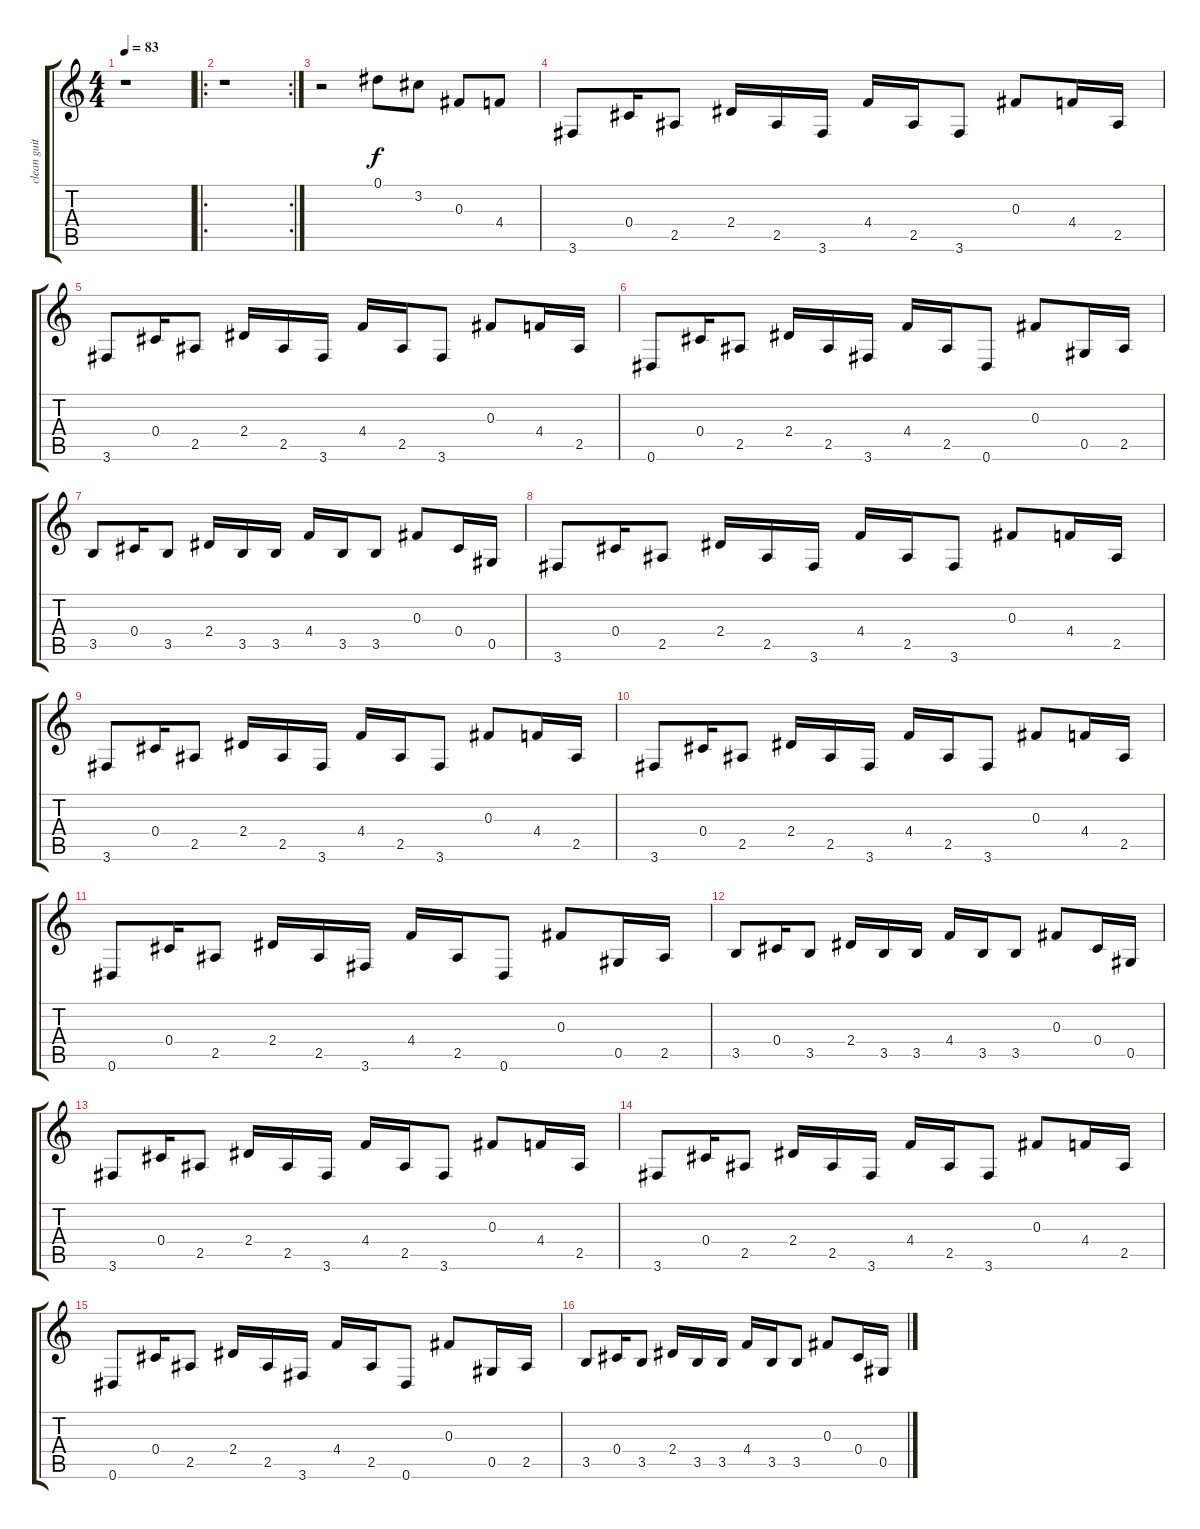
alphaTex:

\track ("clean guitar" "clean guit") {instrument electricguitarclean}
\staff {score tabs}
\tuning (Eb4 Bb3 Gb3 Db3 Ab2 Eb2) {hide}
\ts (4 4)
\tempo 83
\clef g2
\ks c
r.1{dy f instrument electricguitarclean} |
\ro
\rc 2
r.1 |
r.2 0.1.8 3.2.8 0.3.8 4.4.8 |
3.6.8 0.4.16 2.5.8 2.4.16 2.5.16 3.6.16 4.4.16 2.5.16 3.6.8 0.3.8 4.4.16 2.5.16 |
3.6.8 0.4.16 2.5.8 2.4.16 2.5.16 3.6.16 4.4.16 2.5.16 3.6.8 0.3.8 4.4.16 2.5.16 |
0.6.8 0.4.16 2.5.8 2.4.16 2.5.16 3.6.16 4.4.16 2.5.16 0.6.8 0.3.8 0.5.16 2.5.16 |
3.5.8 0.4.16 3.5.8 2.4.16 3.5.16 3.5.16 4.4.16 3.5.16 3.5.8 0.3.8 0.4.16 0.5.16 |
3.6.8 0.4.16 2.5.8 2.4.16 2.5.16 3.6.16 4.4.16 2.5.16 3.6.8 0.3.8 4.4.16 2.5.16 |
3.6.8 0.4.16 2.5.8 2.4.16 2.5.16 3.6.16 4.4.16 2.5.16 3.6.8 0.3.8 4.4.16 2.5.16 |
3.6.8 0.4.16 2.5.8 2.4.16 2.5.16 3.6.16 4.4.16 2.5.16 3.6.8 0.3.8 4.4.16 2.5.16 |
0.6.8 0.4.16 2.5.8 2.4.16 2.5.16 3.6.16 4.4.16 2.5.16 0.6.8 0.3.8 0.5.16 2.5.16 |
3.5.8 0.4.16 3.5.8 2.4.16 3.5.16 3.5.16 4.4.16 3.5.16 3.5.8 0.3.8 0.4.16 0.5.16 |
3.6.8 0.4.16 2.5.8 2.4.16 2.5.16 3.6.16 4.4.16 2.5.16 3.6.8 0.3.8 4.4.16 2.5.16 |
3.6.8 0.4.16 2.5.8 2.4.16 2.5.16 3.6.16 4.4.16 2.5.16 3.6.8 0.3.8 4.4.16 2.5.16 |
0.6.8 0.4.16 2.5.8 2.4.16 2.5.16 3.6.16 4.4.16 2.5.16 0.6.8 0.3.8 0.5.16 2.5.16 |
3.5.8 0.4.16 3.5.8 2.4.16 3.5.16 3.5.16 4.4.16 3.5.16 3.5.8 0.3.8 0.4.16 0.5.16
